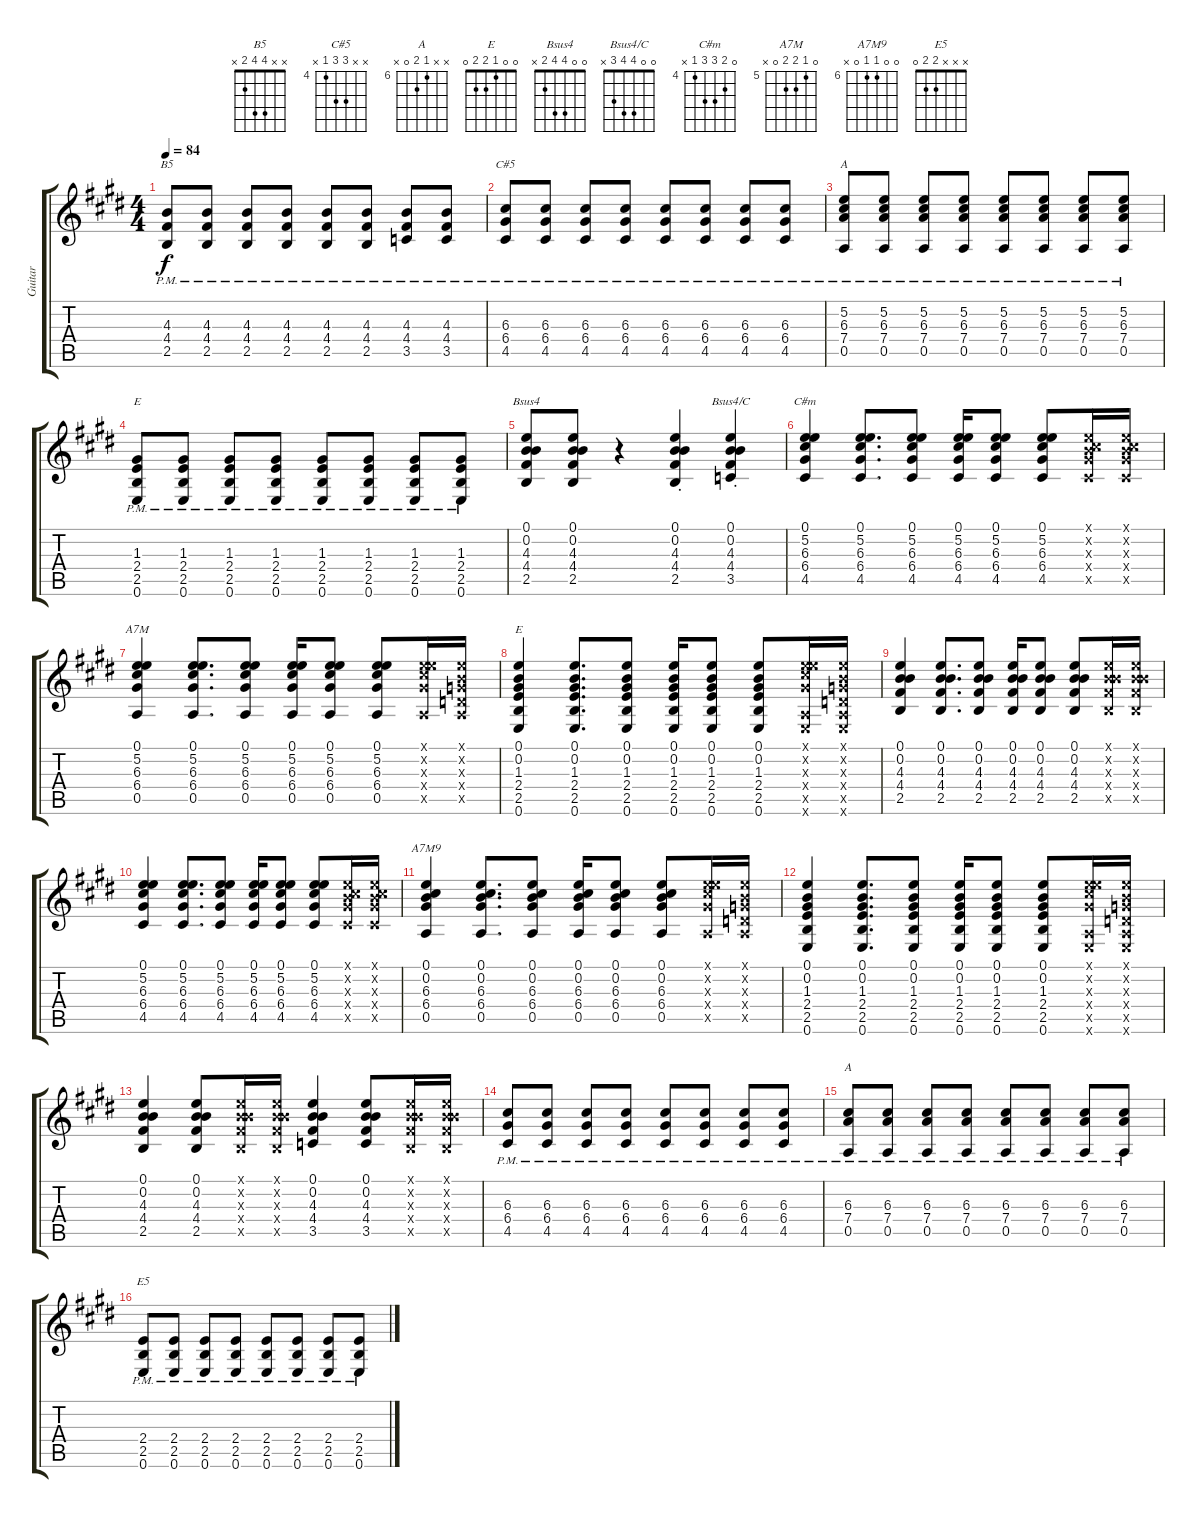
\track ("Guitar" "Guitar") {instrument acousticguitarsteel}
\staff {score tabs}
\tuning (E4 B3 G3 D3 A2 E2) {hide}
\chord ("B5" x x 4 4 2 x)
\chord ("C#5" x x 6 6 4 x) {firstfret 4}
\chord ("A" x 5 6 7 0 x) {firstfret 5}
\chord ("E" x x 1 2 2 0)
\chord ("Bsus4" 0 0 4 4 2 x)
\chord ("Bsus4/C" 0 0 4 4 3 x)
\chord ("C#m" 0 5 6 6 4 x) {firstfret 4}
\chord ("A7M" 0 5 6 6 0 x) {firstfret 5}
\chord ("E" 0 0 1 2 2 0)
\chord ("A7M9" 0 0 6 6 0 x) {firstfret 6}
\chord ("A" x x 6 7 0 x) {firstfret 6}
\chord ("E5" x x x 2 2 0)
\ts (4 4)
\tempo 84
\clef g2
\ks c#minor
(4.3{pm} 4.4{pm} 2.5{pm}).8{ch "B5" dy f} (4.3{pm} 4.4{pm} 2.5{pm}).8 (4.3{pm} 4.4{pm} 2.5{pm}).8 (4.3{pm} 4.4{pm} 2.5{pm}).8 (4.3{pm} 4.4{pm} 2.5{pm}).8 (4.3{pm} 4.4{pm} 2.5{pm}).8 (4.3{pm} 4.4{pm} 3.5{pm}).8 (4.3{pm} 4.4{pm} 3.5{pm}).8 |
(6.3{pm} 6.4{pm} 4.5{pm}).8{ch "C#5"} (6.3{pm} 6.4{pm} 4.5{pm}).8 (6.3{pm} 6.4{pm} 4.5{pm}).8 (6.3{pm} 6.4{pm} 4.5{pm}).8 (6.3{pm} 6.4{pm} 4.5{pm}).8 (6.3{pm} 6.4{pm} 4.5{pm}).8 (6.3{pm} 6.4{pm} 4.5{pm}).8 (6.3{pm} 6.4{pm} 4.5{pm}).8 |
(5.2{pm} 6.3{pm} 7.4{pm} 0.5{pm}).8{ch "A"} (5.2{pm} 6.3{pm} 7.4{pm} 0.5{pm}).8 (5.2{pm} 6.3{pm} 7.4{pm} 0.5{pm}).8 (5.2{pm} 6.3{pm} 7.4{pm} 0.5{pm}).8 (5.2{pm} 6.3{pm} 7.4{pm} 0.5{pm}).8 (5.2{pm} 6.3{pm} 7.4{pm} 0.5{pm}).8 (5.2{pm} 6.3{pm} 7.4{pm} 0.5{pm}).8 (5.2{pm} 6.3{pm} 7.4{pm} 0.5{pm}).8 |
(1.3{pm} 2.4{pm} 2.5{pm} 0.6{pm}).8{ch "E"} (1.3{pm} 2.4{pm} 2.5{pm} 0.6{pm}).8 (1.3{pm} 2.4{pm} 2.5{pm} 0.6{pm}).8 (1.3{pm} 2.4{pm} 2.5{pm} 0.6{pm}).8 (1.3{pm} 2.4{pm} 2.5{pm} 0.6{pm}).8 (1.3{pm} 2.4{pm} 2.5{pm} 0.6{pm}).8 (1.3{pm} 2.4{pm} 2.5{pm} 0.6{pm}).8 (1.3{pm} 2.4{pm} 2.5{pm} 0.6{pm}).8 |
(0.1 0.2 4.3 4.4 2.5).8{ch "Bsus4"} (0.1 0.2 4.3 4.4 2.5).8 r.4 (0.1{st} 0.2{st} 4.3{st} 4.4{st} 2.5{st}).4 (0.1{st} 0.2{st} 4.3{st} 4.4{st} 3.5{st}).4{ch "Bsus4/C"} |
(0.1 5.2 6.3 6.4 4.5).4{ch "C#m"} (0.1 5.2 6.3 6.4 4.5).8{d} (0.1 5.2 6.3 6.4 4.5).8 (0.1 5.2 6.3 6.4 4.5).16 (0.1 5.2 6.3 6.4 4.5).8 (0.1 5.2 6.3 6.4 4.5).8 (0.1{x} 0.2{x} 6.3{x} 6.4{x} 4.5{x}).16 (0.1{x} 0.2{x} 6.3{x} 6.4{x} 4.5{x}).16 |
(0.1 5.2 6.3 6.4 0.5).4{ch "A7M"} (0.1 5.2 6.3 6.4 0.5).8{d} (0.1 5.2 6.3 6.4 0.5).8 (0.1 5.2 6.3 6.4 0.5).16 (0.1 5.2 6.3 6.4 0.5).8 (0.1 5.2 6.3 6.4 0.5).8 (0.1{x} 5.2{x} 6.3{x} 6.4{x} 0.5{x}).16 (0.1{x} 0.2{x} 0.3{x} 0.4{x} 0.5{x}).16 |
(0.1 0.2 1.3 2.4 2.5 0.6).4{ch "E"} (0.1 0.2 1.3 2.4 2.5 0.6).8{d} (0.1 0.2 1.3 2.4 2.5 0.6).8 (0.1 0.2 1.3 2.4 2.5 0.6).16 (0.1 0.2 1.3 2.4 2.5 0.6).8 (0.1 0.2 1.3 2.4 2.5 0.6).8 (0.1{x} 5.2{x} 6.3{x} 6.4{x} 0.5{x} 0.6{x}).16 (0.1{x} 0.2{x} 0.3{x} 0.4{x} 0.5{x} 0.6{x}).16 |
(0.1 0.2 4.3 4.4 2.5).4 (0.1 0.2 4.3 4.4 2.5).8{d} (0.1 0.2 4.3 4.4 2.5).8 (0.1 0.2 4.3 4.4 2.5).16 (0.1 0.2 4.3 4.4 2.5).8 (0.1 0.2 4.3 4.4 2.5).8 (0.1{x} 0.2{x} 4.3{x} 4.4{x} 2.5{x}).16 (0.1{x} 0.2{x} 4.3{x} 4.4{x} 2.5{x}).16 |
(0.1 5.2 6.3 6.4 4.5).4 (0.1 5.2 6.3 6.4 4.5).8{d} (0.1 5.2 6.3 6.4 4.5).8 (0.1 5.2 6.3 6.4 4.5).16 (0.1 5.2 6.3 6.4 4.5).8 (0.1 5.2 6.3 6.4 4.5).8 (0.1{x} 0.2{x} 6.3{x} 6.4{x} 4.5{x}).16 (0.1{x} 0.2{x} 6.3{x} 6.4{x} 4.5{x}).16 |
(0.1 0.2 6.3 6.4 0.5).4{ch "A7M9"} (0.1 0.2 6.3 6.4 0.5).8{d} (0.1 0.2 6.3 6.4 0.5).8 (0.1 0.2 6.3 6.4 0.5).16 (0.1 0.2 6.3 6.4 0.5).8 (0.1 0.2 6.3 6.4 0.5).8 (0.1{x} 5.2{x} 6.3{x} 6.4{x} 0.5{x}).16 (0.1{x} 0.2{x} 0.3{x} 0.4{x} 0.5{x}).16 |
(0.1 0.2 1.3 2.4 2.5 0.6).4 (0.1 0.2 1.3 2.4 2.5 0.6).8{d} (0.1 0.2 1.3 2.4 2.5 0.6).8 (0.1 0.2 1.3 2.4 2.5 0.6).16 (0.1 0.2 1.3 2.4 2.5 0.6).8 (0.1 0.2 1.3 2.4 2.5 0.6).8 (0.1{x} 5.2{x} 6.3{x} 6.4{x} 0.5{x} 0.6{x}).16 (0.1{x} 0.2{x} 0.3{x} 0.4{x} 0.5{x} 0.6{x}).16 |
(0.1 0.2 4.3 4.4 2.5).4 (0.1 0.2 4.3 4.4 2.5).8 (0.1{x} 0.2{x} 4.3{x} 4.4{x} 2.5{x}).16 (0.1{x} 0.2{x} 4.3{x} 4.4{x} 2.5{x}).16 (0.1 0.2 4.3 4.4 3.5).4 (0.1 0.2 4.3 4.4 3.5).8 (0.1{x} 0.2{x} 4.3{x} 4.4{x} 2.5{x}).16 (0.1{x} 0.2{x} 4.3{x} 4.4{x} 2.5{x}).16 |
(6.3{pm} 6.4{pm} 4.5{pm}).8 (6.3{pm} 6.4{pm} 4.5{pm}).8 (6.3{pm} 6.4{pm} 4.5{pm}).8 (6.3{pm} 6.4{pm} 4.5{pm}).8 (6.3{pm} 6.4{pm} 4.5{pm}).8 (6.3{pm} 6.4{pm} 4.5{pm}).8 (6.3{pm} 6.4{pm} 4.5{pm}).8 (6.3{pm} 6.4{pm} 4.5{pm}).8 |
(6.3{pm} 7.4{pm} 0.5{pm}).8{ch "A"} (6.3{pm} 7.4{pm} 0.5{pm}).8 (6.3{pm} 7.4{pm} 0.5{pm}).8 (6.3{pm} 7.4{pm} 0.5{pm}).8 (6.3{pm} 7.4{pm} 0.5{pm}).8 (6.3{pm} 7.4{pm} 0.5{pm}).8 (6.3{pm} 7.4{pm} 0.5{pm}).8 (6.3{pm} 7.4{pm} 0.5{pm}).8 |
(2.4{pm} 2.5{pm} 0.6{pm}).8{ch "E5"} (2.4{pm} 2.5{pm} 0.6{pm}).8 (2.4{pm} 2.5{pm} 0.6{pm}).8 (2.4{pm} 2.5{pm} 0.6{pm}).8 (2.4{pm} 2.5{pm} 0.6{pm}).8 (2.4{pm} 2.5{pm} 0.6{pm}).8 (2.4{pm} 2.5{pm} 0.6{pm}).8 (2.4{pm} 2.5{pm} 0.6{pm}).8
